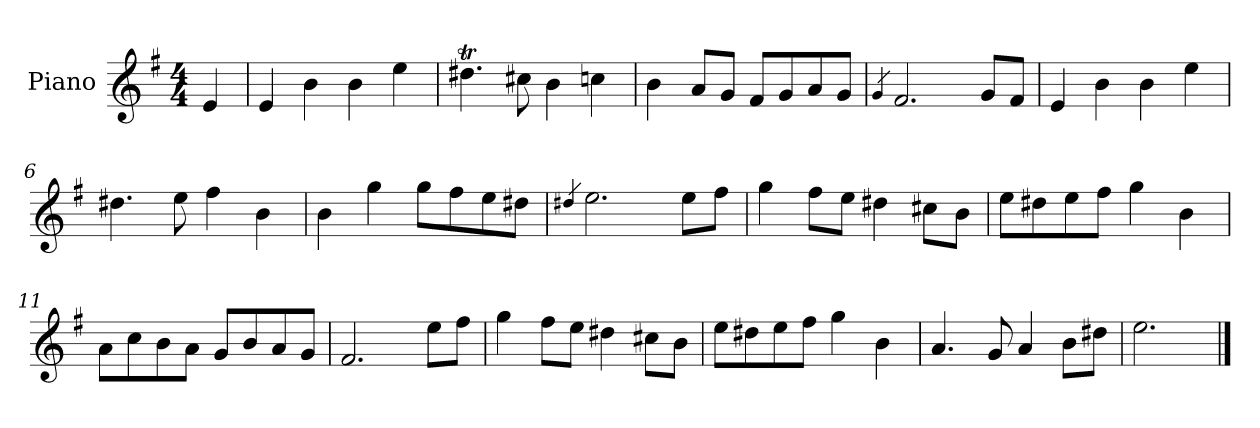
**kern
*part1
*staff1
*I"Piano
*I'Pno.
*clefG2
*k[f#]
*M4/4
=
4e/
=1
4e/
4b\
4b\
4ee\
=2
4.dd#Xt\
8cc#X\
4b\
4ccn\
=3
4b\
8a/L
8g/J
8f#/L
8g/
8a/
8g/J
=4
4qg/
2.f#/
8g/L
8f#/J
=5
4e/
4b\
4b\
4ee\
=6
4.dd#X\
8ee\
4ff#\
4b\
=7
4b\
4gg\
8gg\L
8ff#\
8ee\
8dd#X\J
!!LO:LB:g=z
=8
4qdd#X/
2.ee\
8ee\L
8ff#\J
=9
4gg\
8ff#\L
8ee\J
4dd#X\
8cc#X\L
8b\J
=10
8ee\L
8dd#X\
8ee\
8ff#\J
4gg\
4b\
=11
8a\L
8cc\
8b\
8a\J
8g/L
8b/
8a/
8g/J
=12
2.f#/
8ee\L
8ff#\J
=13
4gg\
8ff#\L
8ee\J
4dd#X\
8cc#X\L
8b\J
!!LO:LB:g=z
=14
8ee\L
8dd#X\
8ee\
8ff#\J
4gg\
4b\
=15
4.a/
8g/
4a/
8b\L
8dd#X\J
=16
2.ee\
==
*-
